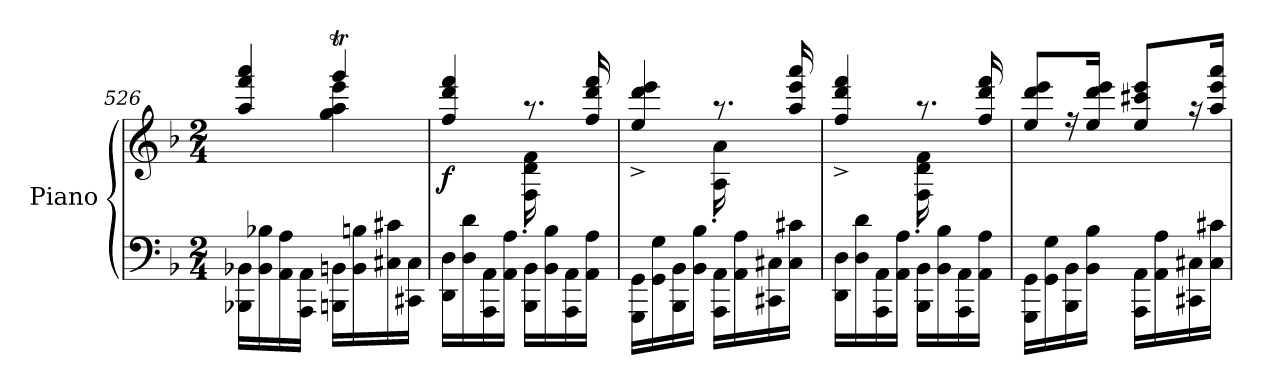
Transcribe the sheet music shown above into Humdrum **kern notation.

**kern	**kern	**dynam
*part1	*part1	*part1
*staff2	*staff1	*staff1/2
*I"Piano	*	*
*I'Pno	*	*
!!LO:LB:g=z
*clefF4	*clefG2	*
*k[b-]	*k[b-]	*
*M2/4	*M2/4	*
=526	=526	=526
*	*^	*
!	!	!	!LO:DY:b=2
!	!	!	!LO:DY:n=1:b
16BBB-X\ 16BB-X\LL	4aa/ 4fff/ 4aaa/	4ryy	mf f
16BB-\ 16B-X\	.	.	.
16AA\ 16A\	.	.	.
16AAA\ 16AA\JJ	.	.	.
16BBBn\ 16BBn\LL	4gggT/	4gg\ 4aa\ 4eee\	.
16BB\ 16Bn\	.	.	.
16C#X\ 16c#X\	.	.	.
16CC#X\ 16C#\JJ	.	.	.
=527	=527	=527	=527
!	!	!	!LO:DY:b
16DD\ 16D\LL	4ff/ 4ddd/ 4fff/	4ryy	f
16D\ 16d\	.	.	.
16AAA\ 16AA\	.	.	.
16AA\ 16A\JJ	.	.	.
16BBB-\ 16BB-\LL	8.r	16F\' 16d\' 16f\'	.
16BB-\ 16B-\	.	8.ryy	.
16AAA\ 16AA\	.	.	.
16AA\ 16A\JJ	16ff/ 16ddd/ 16fff/	.	.
=528	=528	=528	=528
16GGG\ 16GG\LL	4ee/^ 4ddd/^ 4eee/^	4ryy	.
16GG\ 16G\	.	.	.
16BBB-\ 16BB-\	.	.	.
16BB-\ 16B-\JJ	.	.	.
16AAA\ 16AA\LL	8.r	16A\' 16a\'	.
16AA\ 16A\	.	8.ryy	.
16CC#X\ 16C#X\	.	.	.
16C#\ 16c#X\JJ	16aa/ 16eee/ 16aaa/	.	.
=529	=529	=529	=529
16DD\ 16D\LL	4ff/^ 4ddd/^ 4fff/^	4ryy	.
16D\ 16d\	.	.	.
16AAA\ 16AA\	.	.	.
16AA\ 16A\JJ	.	.	.
16BBB-\ 16BB-\LL	8.r	16F\' 16d\' 16f\'	.
16BB-\ 16B-\	.	8.ryy	.
16AAA\ 16AA\	.	.	.
16AA\ 16A\JJ	16ff/ 16ddd/ 16fff/	.	.
*	*v	*v	*
=530	=530	=530
16GGG\ 16GG\LL	8ee/ 8ddd/ 8eee/L	.
16GG\ 16G\	.	.
16BBB-\ 16BB-\	16r	.
16BB-\ 16B-\JJ	16ee/ 16ddd/ 16eee/Jk	.
16AAA\ 16AA\LL	8ee/ 8ccc#X/ 8eee/L	.
16AA\ 16A\	.	.
16CC#X\ 16C#X\	16r	.
16C#\ 16c#X\JJ	16aa/ 16eee/ 16aaa/Jk	.
=	=	=
*-	*-	*-
